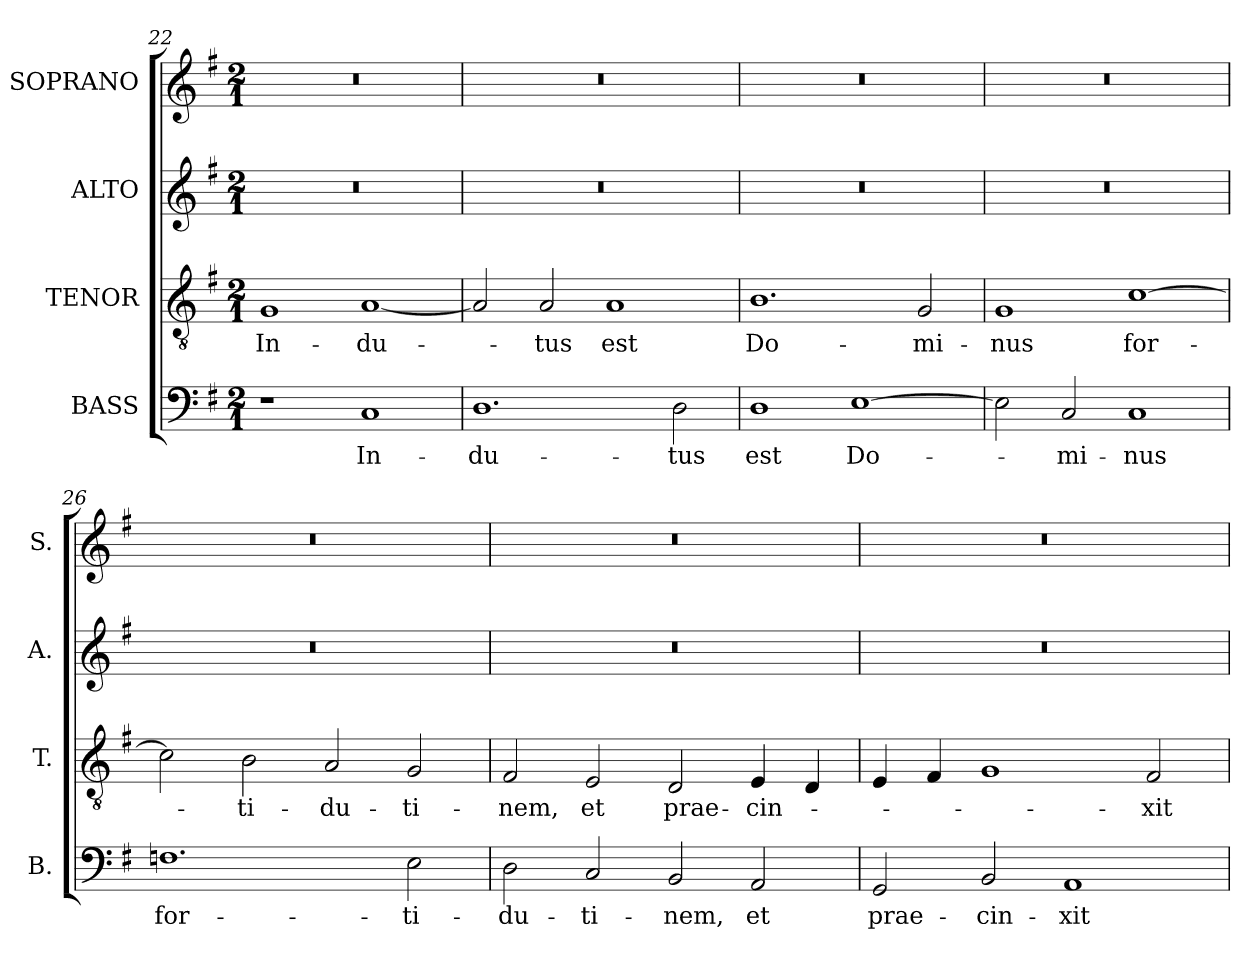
**kern	**text	**kern	**text	**kern	**kern
*part4	*part4	*part3	*part3	*part2	*part1
*staff4	*staff4	*staff3	*staff3	*staff2	*staff1
*I"BASS	*	*I"TENOR	*	*I"ALTO	*I"SOPRANO
*I'B.	*	*I'T.	*	*I'A.	*I'S.
*clefF4	*	*clefGv2	*	*clefG2	*clefG2
*	*	*ITrd7c12	*	*	*
*k[f#]	*	*k[f#]	*	*k[f#]	*k[f#]
*G:	*	*G:	*	*G:	*G:
*M2/1	*	*M2/1	*	*M2/1	*M2/1
=22	=22	=22	=22	=22	=22
!	!	!	!LO:LY:b:color=#000000	!LO:N:vis=1	!LO:N:vis=1
1r	.	1GGi	In-	0r	0r
!	!LO:LY:b:color=#000000	!	!	!	!
!	!	!	!LO:LY:b:color=#000000	!	!
1Ci	In-	[1AAi	-du-	.	.
=23	=23	=23	=23	=23	=23
!	!LO:LY:b:color=#000000	!	!	!LO:N:vis=1	!LO:N:vis=1
1.Di	-du-	2AAi/]	.	0r	0r
!	!	!	!LO:LY:b:color=#000000	!	!
.	.	2AAi/	-tus	.	.
!	!	!	!LO:LY:b:color=#000000	!	!
.	.	1AAi	est	.	.
!	!LO:LY:b:color=#000000	!	!	!	!
2Di\	-tus	.	.	.	.
=24	=24	=24	=24	=24	=24
!	!LO:LY:b:color=#000000	!	!	!	!
!	!	!	!LO:LY:b:color=#000000	!LO:N:vis=1	!LO:N:vis=1
1Di	est	1.BBi	Do-	0r	0r
!	!LO:LY:b:color=#000000	!	!	!	!
[1Ei	Do-	.	.	.	.
!	!	!	!LO:LY:b:color=#000000	!	!
.	.	2GGi/	-mi-	.	.
=25	=25	=25	=25	=25	=25
!	!	!	!LO:LY:b:color=#000000	!LO:N:vis=1	!LO:N:vis=1
2Ei\]	.	1GGi	-nus	0r	0r
!	!LO:LY:b:color=#000000	!	!	!	!
2Ci/	-mi-	.	.	.	.
!	!LO:LY:b:color=#000000	!	!	!	!
!	!	!	!LO:LY:b:color=#000000	!	!
1Ci	-nus	[1Ci	for-	.	.
!!LO:LB:g=z
=26	=26	=26	=26	=26	=26
!	!LO:LY:b:color=#000000	!	!	!LO:N:vis=1	!LO:N:vis=1
1.Fni	for-	2Ci\]	.	0r	0r
!	!	!	!LO:LY:b:color=#000000	!	!
.	.	2BBi\	-ti-	.	.
!	!	!	!LO:LY:b:color=#000000	!	!
.	.	2AAi/	-du-	.	.
!	!LO:LY:b:color=#000000	!	!	!	!
!	!	!	!LO:LY:b:color=#000000	!	!
2Ei\	-ti-	2GGi/	-ti-	.	.
=27	=27	=27	=27	=27	=27
!	!LO:LY:b:color=#000000	!	!	!	!
!	!	!	!LO:LY:b:color=#000000	!LO:N:vis=1	!LO:N:vis=1
2Di\	-du-	2FF#i/	-nem,	0r	0r
!	!LO:LY:b:color=#000000	!	!	!	!
!	!	!	!LO:LY:b:color=#000000	!	!
2Ci/	-ti-	2EEi/	et	.	.
!	!LO:LY:b:color=#000000	!	!	!	!
!	!	!	!LO:LY:b:color=#000000	!	!
2BBi/	-nem,	2DDi/	prae-	.	.
!	!LO:LY:b:color=#000000	!	!	!	!
!	!	!	!LO:LY:b:color=#000000	!	!
2AAi/	et	4EEi/	-cin-	.	.
.	.	4DDi/	.	.	.
=28	=28	=28	=28	=28	=28
!	!LO:LY:b:color=#000000	!	!	!LO:N:vis=1	!LO:N:vis=1
2GGi/	prae-	4EEi/	.	0r	0r
.	.	4FF#i/	.	.	.
!	!LO:LY:b:color=#000000	!	!	!	!
2BBi/	-cin-	1GGi	.	.	.
!	!LO:LY:b:color=#000000	!	!	!	!
1AAi	-xit	.	.	.	.
!	!	!	!LO:LY:b:color=#000000	!	!
.	.	2FF#i/	-xit	.	.
=	=	=	=	=	=
*-	*-	*-	*-	*-	*-
